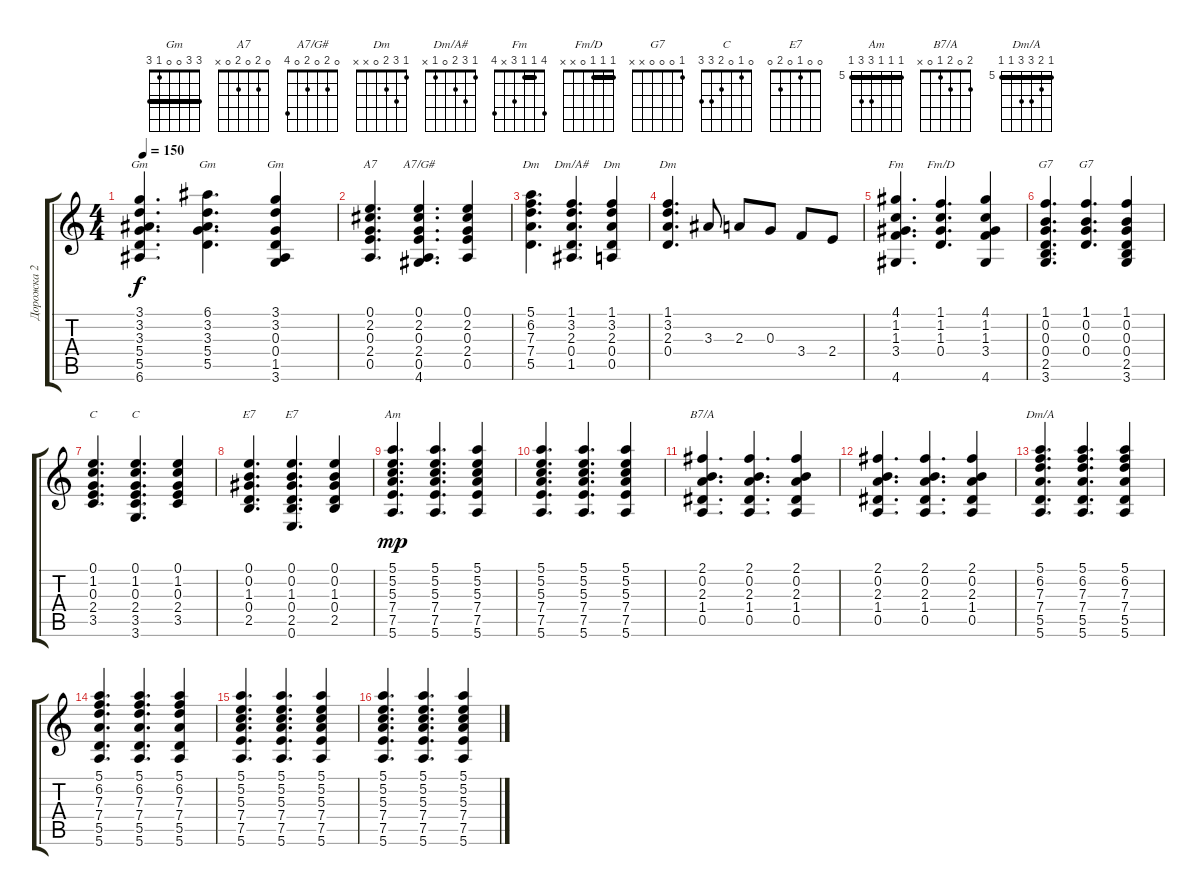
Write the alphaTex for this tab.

\track ("Дорожка 2" "Дорожка 2") {instrument acousticguitarnylon}
\staff {score tabs}
\tuning (E4 B3 G3 D3 A2 E2) {hide}
\chord ("Gm" 3 3 3 5 5 6) {firstfret 3 barre 3}
\chord ("Gm" 6 3 3 5 5 x) {firstfret 3 barre 3}
\chord ("Gm" 3 3 0 0 1 3) {barre 3}
\chord ("A7" 0 2 0 2 0 x)
\chord ("A7/G#" 0 2 0 2 0 4)
\chord ("Dm" 5 6 7 7 5 x) {firstfret 5 barre 5}
\chord ("Dm/A#" 1 3 2 0 1 x)
\chord ("Dm" 1 3 2 0 0 x)
\chord ("Dm" 1 3 2 0 x x)
\chord ("Fm" 4 1 1 3 x 4) {barre 1}
\chord ("Fm/D" 1 1 1 0 x x) {barre 1}
\chord ("G7" 1 0 0 0 2 3)
\chord ("G7" 1 0 0 0 x x)
\chord ("C" 0 1 0 2 3 x)
\chord ("C" 0 1 0 2 3 3)
\chord ("E7" 0 0 1 0 2 x)
\chord ("E7" 0 0 1 0 2 0)
\chord ("Am" 5 5 5 7 7 5) {firstfret 5 barre 5}
\chord ("B7/A" 2 0 2 1 0 x)
\chord ("Dm/A" 5 6 7 7 5 5) {firstfret 5 barre 5}
\ts (4 4)
\tempo 150
\clef g2
\ks c
(3.1 3.2 3.3 5.4 5.5 6.6).4{d ch "Gm" dy f} (6.1 3.2 3.3 5.4 5.5).4{d ch "Gm"} (3.1 3.2 0.3 0.4 1.5 3.6).4{ch "Gm"} |
(0.1 2.2 0.3 2.4 0.5).4{d ch "A7"} (0.1 2.2 0.3 2.4 0.5 4.6).4{d ch "A7/G#"} (0.1 2.2 0.3 2.4 0.5).4 |
(5.1 6.2 7.3 7.4 5.5).4{d ch "Dm"} (1.1 3.2 2.3 0.4 1.5).4{d ch "Dm/A#"} (1.1 3.2 2.3 0.4 0.5).4{ch "Dm"} |
(1.1 3.2 2.3 0.4).4{d ch "Dm"} 3.3.8 2.3.8 0.3.8 3.4.8 2.4.8 |
(4.1 1.2 1.3 3.4 4.6).4{d ch "Fm"} (1.1 1.2 1.3 0.4).4{d ch "Fm/D"} (4.1 1.2 1.3 3.4 4.6).4 |
(1.1 0.2 0.3 0.4 2.5 3.6).4{d ch "G7"} (1.1 0.2 0.3 0.4).4{d ch "G7"} (1.1 0.2 0.3 0.4 2.5 3.6).4 |
(0.1 1.2 0.3 2.4 3.5).4{d ch "C"} (0.1 1.2 0.3 2.4 3.5 3.6).4{d ch "C"} (0.1 1.2 0.3 2.4 3.5).4 |
(0.1 0.2 1.3 0.4 2.5).4{d ch "E7"} (0.1 0.2 1.3 0.4 2.5 0.6).4{d ch "E7"} (0.1 0.2 1.3 0.4 2.5).4 |
(5.1 5.2 5.3 7.4 7.5 5.6).4{d ch "Am" dy mp} (5.1 5.2 5.3 7.4 7.5 5.6).4{d} (5.1 5.2 5.3 7.4 7.5 5.6).4 |
(5.1 5.2 5.3 7.4 7.5 5.6).4{d} (5.1 5.2 5.3 7.4 7.5 5.6).4{d} (5.1 5.2 5.3 7.4 7.5 5.6).4 |
(2.1 0.2 2.3 1.4 0.5).4{d ch "B7/A"} (2.1 0.2 2.3 1.4 0.5).4{d} (2.1 0.2 2.3 1.4 0.5).4 |
(2.1 0.2 2.3 1.4 0.5).4{d} (2.1 0.2 2.3 1.4 0.5).4{d} (2.1 0.2 2.3 1.4 0.5).4 |
(5.1 6.2 7.3 7.4 5.5 5.6).4{d ch "Dm/A"} (5.1 6.2 7.3 7.4 5.5 5.6).4{d} (5.1 6.2 7.3 7.4 5.5 5.6).4 |
(5.1 6.2 7.3 7.4 5.5 5.6).4{d} (5.1 6.2 7.3 7.4 5.5 5.6).4{d} (5.1 6.2 7.3 7.4 5.5 5.6).4 |
(5.1 5.2 5.3 7.4 7.5 5.6).4{d} (5.1 5.2 5.3 7.4 7.5 5.6).4{d} (5.1 5.2 5.3 7.4 7.5 5.6).4 |
(5.1 5.2 5.3 7.4 7.5 5.6).4{d} (5.1 5.2 5.3 7.4 7.5 5.6).4{d} (5.1 5.2 5.3 7.4 7.5 5.6).4
